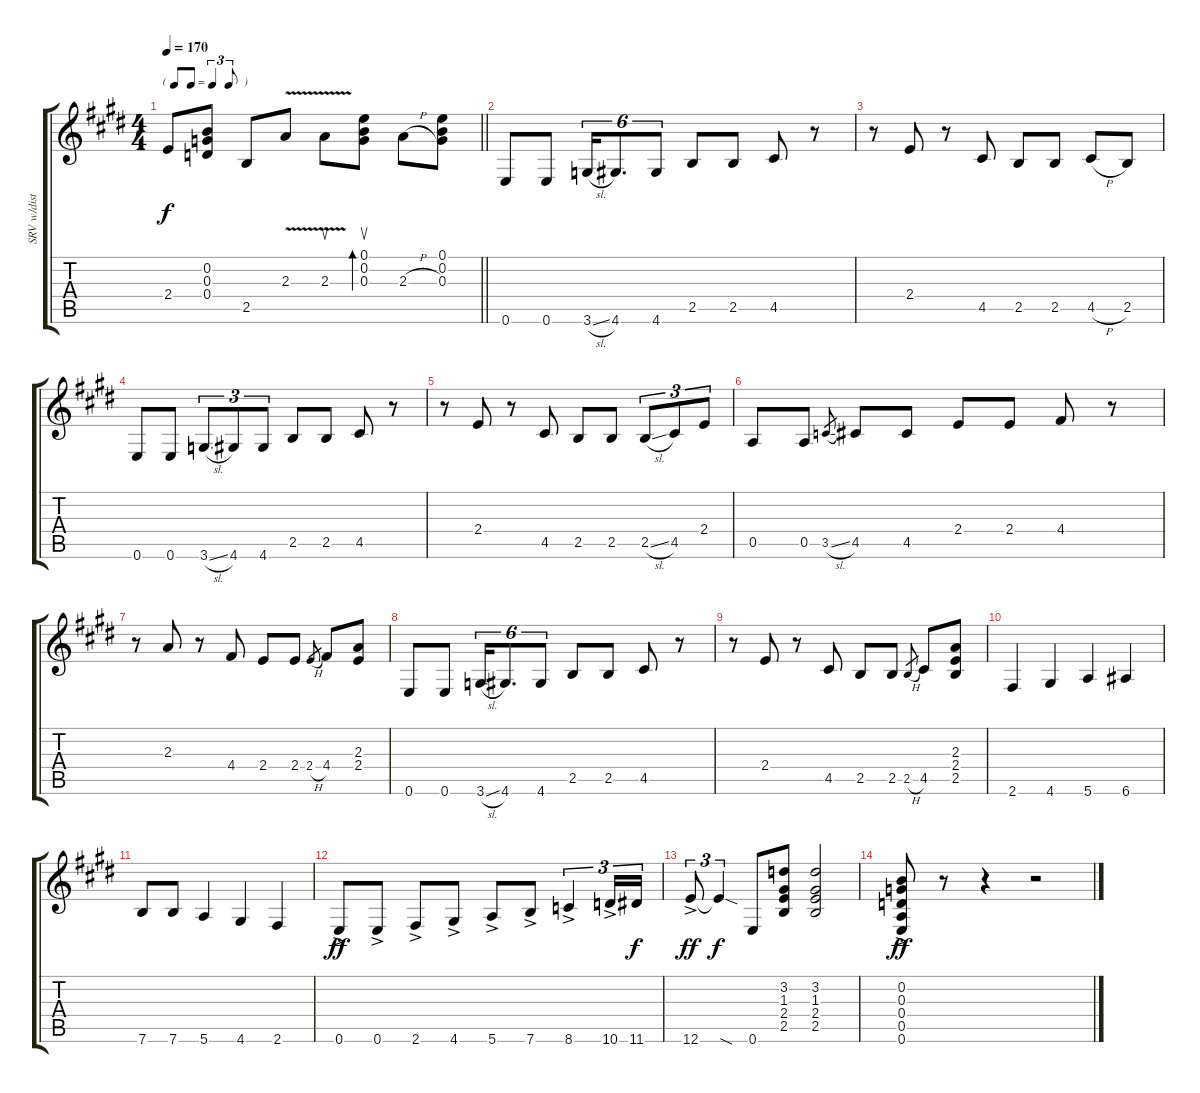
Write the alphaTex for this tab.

\track ("SRV w/dist" "SRV w/dist") {instrument overdrivenguitar}
\staff {score tabs}
\tuning (E4 B3 G3 D3 A2 E2) {hide}
\ts (4 4)
\tf triplet8th
\tempo 170
\clef g2
\barLineRight lightlight
\ks c#minor
2.4.8{dy f} (0.2 0.3 0.4).8 2.5.8 2.3{v}.8 2.3{v}.8{su} (0.1 0.2 0.3).8{su bd 30} 2.3{h}.8 (0.1 0.2 0.3).8 |
0.6.8 0.6.8 3.6{sl}.16{tu (6 4)} 4.6.8{d tu (6 4)} 4.6.8{tu (6 4)} 2.5.8 2.5.8 4.5.8 r.8 |
r.8 2.4.8 r.8 4.5.8 2.5.8 2.5.8 4.5{h}.8 2.5.8 |
0.6.8 0.6.8 3.6{sl}.8{tu (3 2)} 4.6.8{tu (3 2)} 4.6.8{tu (3 2)} 2.5.8 2.5.8 4.5.8 r.8 |
r.8 2.4.8 r.8 4.5.8 2.5.8 2.5.8 2.5{sl}.8{tu (3 2)} 4.5.8{tu (3 2)} 2.4.8{tu (3 2)} |
0.5.8 0.5.8 3.5{sl}.8{gr} 4.5.8 4.5.8 2.4.8 2.4.8 4.4.8 r.8 |
r.8 2.3.8 r.8 4.4.8 2.4.8 2.4.8 2.4{h}.8{gr} 4.4.8 (2.3 2.4).8 |
0.6.8 0.6.8 3.6{sl}.16{tu (6 4)} 4.6.8{d tu (6 4)} 4.6.8{tu (6 4)} 2.5.8 2.5.8 4.5.8 r.8 |
r.8 2.4.8 r.8 4.5.8 2.5.8 2.5.8 2.5{h}.8{gr} 4.5.8 (2.3 2.4 2.5).8 |
2.6.4 4.6.4 5.6.4 6.6.4 |
7.6.8 7.6.8 5.6.4 4.6.4 2.6.4 |
0.6{ac}.8{dy ff} 0.6{ac}.8 2.6{ac}.8 4.6{ac}.8 5.6{ac}.8 7.6{ac}.8 8.6{ac}.4{tu (3 2)} 10.6{ac}.16{tu (3 2)} 11.6.16{tu (3 2) dy f} |
12.6{ac}.8{tu (3 2) dy ff} 12.6{sod t}.4{tu (3 2) dy f} 0.6.8 (3.2 1.3 2.4 2.5).8 (3.2 1.3 2.4 2.5).2 |
(0.2{ac} 0.3{ac} 0.4{ac} 0.5{ac} 0.6{ac}).8{dy ff} r.8 r.4 r.2
